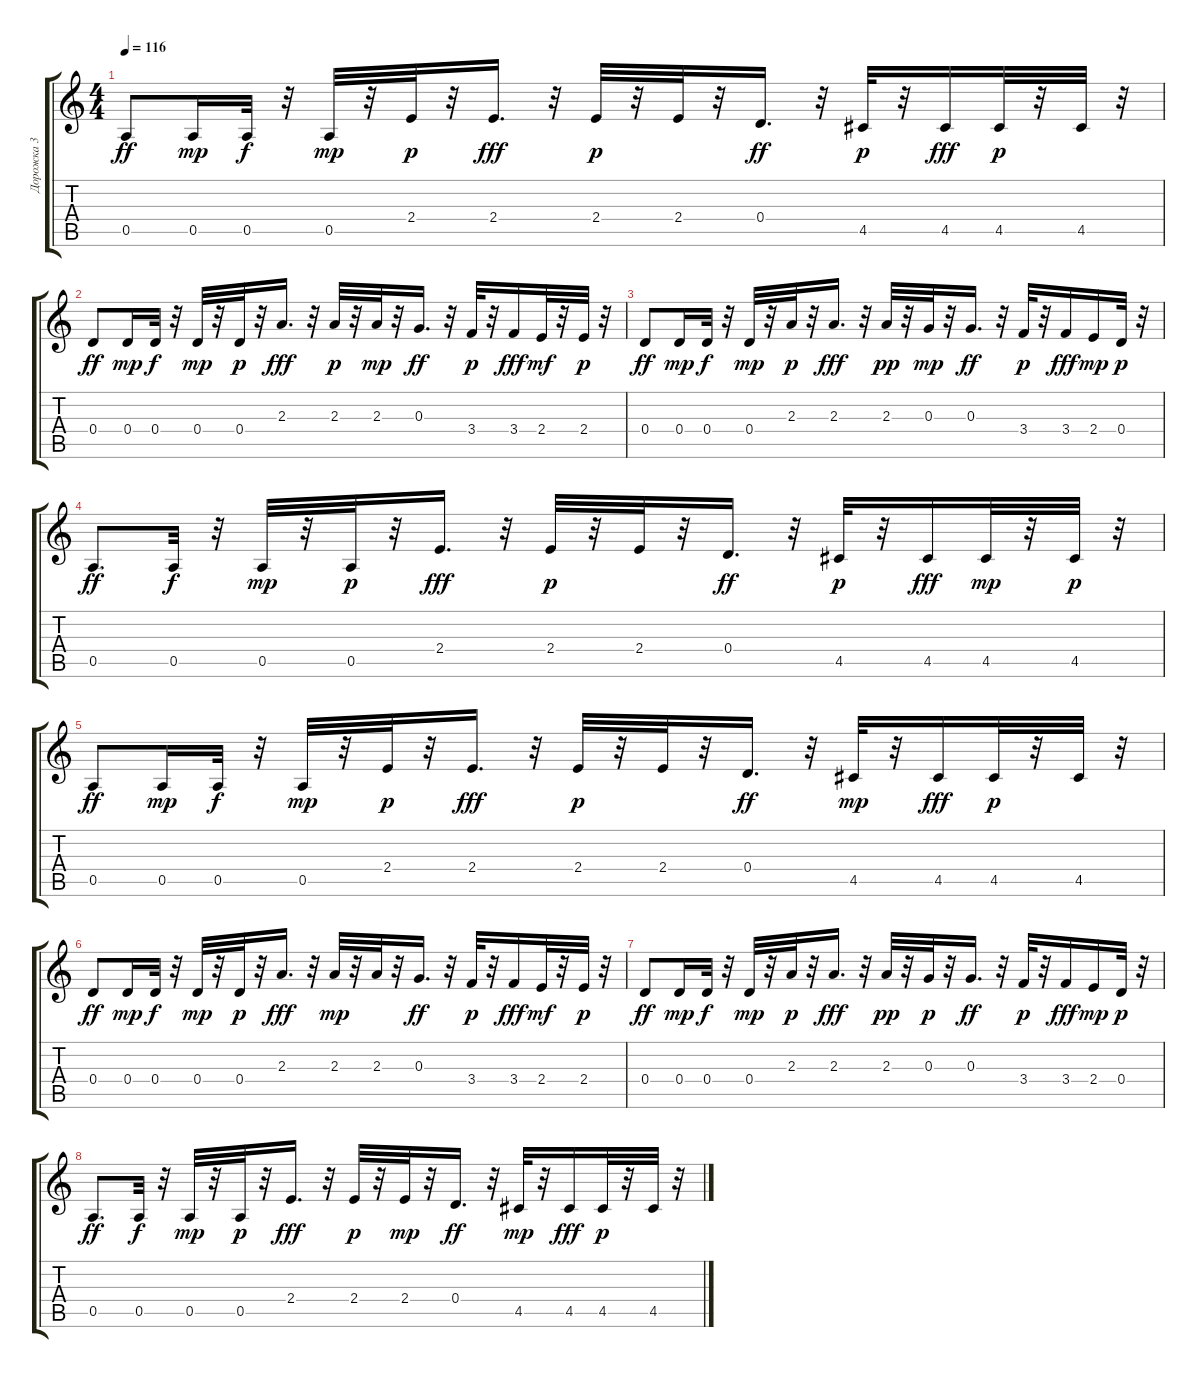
\track ("Дорожка 3" "Дорожка 3") {instrument acousticguitarsteel}
\staff {score tabs}
\tuning (E4 B3 G3 D3 A2 E2) {hide}
\ts (4 4)
\tempo 116
\clef g2
\ks c
0.5.8{dy ff balance 8} 0.5.16{dy mp} 0.5.32{dy f balance 0} r.32 0.5.32{dy mp} r.32 2.4.32{dy p} r.32 2.4.16{d dy fff balance 8} r.32 2.4.32{dy p balance 2} r.32 2.4.32 r.32 0.4.16{d dy ff balance 8} r.32 4.5.32{dy p balance 2} r.32 4.5.16{dy fff balance 8} 4.5.32{dy p balance 6} r.32 4.5.32{balance 0} r.32 |
0.4.8{dy ff balance 8} 0.4.16{dy mp} 0.4.32{dy f balance 0} r.32 0.4.32{dy mp} r.32 0.4.32{dy p} r.32 2.3.16{d dy fff balance 8} r.32 2.3.32{dy p balance 2} r.32 2.3.32{dy mp} r.32 0.3.16{d dy ff balance 8} r.32 3.4.32{dy p balance 2} r.32 3.4.16{dy fff balance 8} 2.4.32{dy mf balance 6} r.32 2.4.32{dy p balance 0} r.32 |
0.4.8{dy ff balance 8} 0.4.16{dy mp} 0.4.32{dy f balance 0} r.32 0.4.32{dy mp} r.32 2.3.32{dy p} r.32 2.3.16{d dy fff balance 8} r.32 2.3.32{dy pp balance 2} r.32 0.3.32{dy mp} r.32 0.3.16{d dy ff balance 8} r.32 3.4.32{dy p balance 2} r.32 3.4.16{dy fff balance 8} 2.4.16{dy mp balance 6} 0.4.32{dy p balance 0} r.32 |
0.5.8{d dy ff balance 8} 0.5.32{dy f balance 0} r.32 0.5.32{dy mp} r.32 0.5.32{dy p} r.32 2.4.16{d dy fff balance 8} r.32 2.4.32{dy p balance 2} r.32 2.4.32 r.32 0.4.16{d dy ff balance 8} r.32 4.5.32{dy p balance 2} r.32 4.5.16{dy fff balance 8} 4.5.32{dy mp balance 6} r.32 4.5.32{dy p balance 0} r.32 |
0.5.8{dy ff balance 8} 0.5.16{dy mp} 0.5.32{dy f balance 0} r.32 0.5.32{dy mp} r.32 2.4.32{dy p} r.32 2.4.16{d dy fff balance 8} r.32 2.4.32{dy p balance 2} r.32 2.4.32 r.32 0.4.16{d dy ff balance 8} r.32 4.5.32{dy mp balance 2} r.32 4.5.16{dy fff balance 8} 4.5.32{dy p balance 6} r.32 4.5.32{balance 0} r.32 |
0.4.8{dy ff balance 8} 0.4.16{dy mp} 0.4.32{dy f balance 0} r.32 0.4.32{dy mp} r.32 0.4.32{dy p} r.32 2.3.16{d dy fff balance 8} r.32 2.3.32{dy mp balance 2} r.32 2.3.32 r.32 0.3.16{d dy ff balance 8} r.32 3.4.32{dy p balance 2} r.32 3.4.16{dy fff balance 8} 2.4.32{dy mf balance 6} r.32 2.4.32{dy p balance 0} r.32 |
0.4.8{dy ff balance 8} 0.4.16{dy mp} 0.4.32{dy f balance 0} r.32 0.4.32{dy mp} r.32 2.3.32{dy p} r.32 2.3.16{d dy fff balance 8} r.32 2.3.32{dy pp balance 2} r.32 0.3.32{dy p} r.32 0.3.16{d dy ff balance 8} r.32 3.4.32{dy p balance 2} r.32 3.4.16{dy fff balance 8} 2.4.16{dy mp balance 6} 0.4.32{dy p balance 0} r.32 |
0.5.8{d dy ff balance 8} 0.5.32{dy f balance 0} r.32 0.5.32{dy mp} r.32 0.5.32{dy p} r.32 2.4.16{d dy fff balance 8} r.32 2.4.32{dy p balance 2} r.32 2.4.32{dy mp} r.32 0.4.16{d dy ff balance 8} r.32 4.5.32{dy mp balance 2} r.32 4.5.16{dy fff balance 8} 4.5.32{dy p balance 6} r.32 4.5.32{balance 0} r.32
